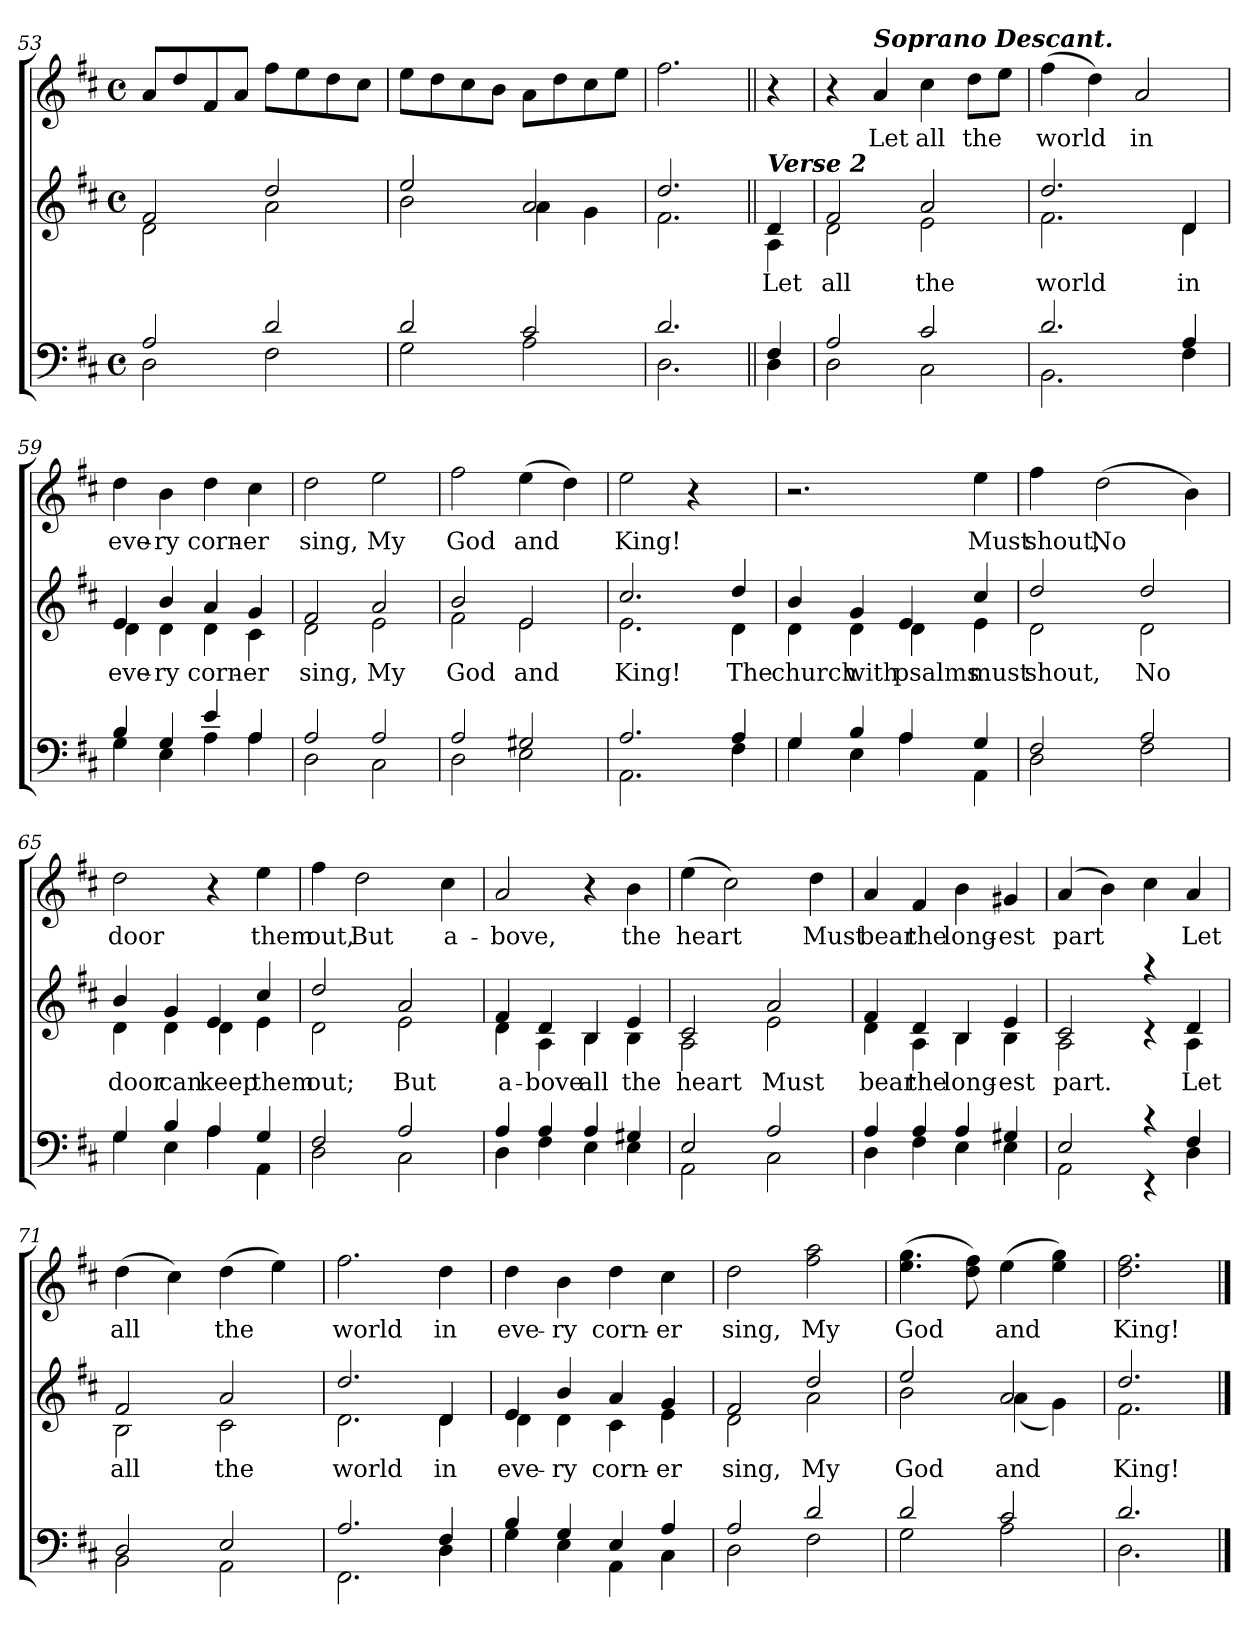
**kern	**kern	**text	**kern	**text
*part3	*part2	*part2	*part1	*part1
*staff3	*staff2	*staff2	*staff1	*staff1
*clefF4	*clefG2	*	*clefG2	*
*k[f#c#]	*k[f#c#]	*	*k[f#c#]	*
*D:	*D:	*	*D:	*
*M4/4	*M4/4	*	*M4/4	*
*met(c)	*met(c)	*	*met(c)	*
=53	=53	=53	=53	=53
*^	*^	*	*	*
2A/	2D\	2f#/	2d\	.	8a/L	.
.	.	.	.	.	8dd/	.
.	.	.	.	.	8f#/	.
.	.	.	.	.	8a/J	.
2d/	2F#\	2dd/	2a\	.	8ff#\L	.
.	.	.	.	.	8ee\	.
.	.	.	.	.	8dd\	.
.	.	.	.	.	8cc#\J	.
=54	=54	=54	=54	=54	=54	=54
2d/	2G\	2ee/	2b\	.	8ee\L	.
.	.	.	.	.	8dd\	.
.	.	.	.	.	8cc#\	.
.	.	.	.	.	8b\J	.
2c#/	2A\	2a/	4a\	.	8a\L	.
.	.	.	.	.	8dd\	.
.	.	.	4g\	.	8cc#\	.
.	.	.	.	.	8ee\J	.
!!LO:LB:g=z
=55	=55	=55	=55	=55	=55	=55
2.d/	2.D\	2.dd/	2.f#\	.	2.ff#\	.
=56||	=56||	=56||	=56||	=56||	=56||	=56||
!	!	!LO:TX:a:Bi:t=Verse 2	!	!	!	!
4F#/	4D\	4d/	4A\	Let	4r	.
=57	=57	=57	=57	=57	=57	=57
2A/	2D\	2f#/	2d\	all	4r	.
!	!	!	!	!	!LO:TX:a:Bi:t=Soprano Descant.	!
.	.	.	.	.	4a/	Let
2c#/	2C#\	2a/	2e\	the	4cc#\	all
.	.	.	.	.	8dd\L	the
.	.	.	.	.	8ee\J	.
=58	=58	=58	=58	=58	=58	=58
2.d/	2.BB\	2.dd/	2.f#\	world	(4ff#\	world
.	.	.	.	.	4dd\)	.
.	.	.	.	.	2a/	in
4A/	4F#\	4d/	4d\	in	.	.
=59	=59	=59	=59	=59	=59	=59
4B/	4G\	4e/	4d\	eve-	4dd\	eve-
4G/	4E\	4b/	4d\	-ry	4b\	-ry
4e/	4A\	4a/	4d\	corn-	4dd\	corn-
4A/	4A\	4g/	4c#\	-er	4cc#\	-er
=60	=60	=60	=60	=60	=60	=60
2A/	2D\	2f#/	2d\	sing,	2dd\	sing,
2A/	2C#\	2a/	2e\	My	2ee\	My
!!LO:LB:g=z
=61	=61	=61	=61	=61	=61	=61
2A/	2D\	2b/	2f#\	God	2ff#\	God
2G#X/	2E\	2e/	2e\	and	(4ee\	and
.	.	.	.	.	4dd\)	.
=62	=62	=62	=62	=62	=62	=62
2.A/	2.AA\	2.cc#/	2.e\	King!	2ee\	King!
.	.	.	.	.	4r	.
4A/	4F#\	4dd/	4d\	The	4ryy	.
=63	=63	=63	=63	=63	=63	=63
4G/	4G\	4b/	4d\	church	2.r	.
4B/	4E\	4g/	4d\	with	.	.
4A/	4A\	4e/	4d\	psalms	.	.
4G/	4AA\	4cc#/	4e\	must	4ee\	Must
=64	=64	=64	=64	=64	=64	=64
2F#/	2D\	2dd/	2d\	shout,	4ff#\	shout,
.	.	.	.	.	(2dd\	No
2A/	2F#\	2dd/	2d\	No	.	.
.	.	.	.	.	4b\)	.
=65	=65	=65	=65	=65	=65	=65
4G/	4G\	4b/	4d\	door	2dd\	door
4B/	4E\	4g/	4d\	can	.	.
4A/	4A\	4e/	4d\	keep	4r	.
4G/	4AA\	4cc#/	4e\	them	4ee\	them
=66	=66	=66	=66	=66	=66	=66
2F#/	2D\	2dd/	2d\	out;	4ff#\	out,
.	.	.	.	.	2dd\	But
2A/	2C#\	2a/	2e\	But	.	.
.	.	.	.	.	4cc#\	a-
!!LO:PB:g=z
=67	=67	=67	=67	=67	=67	=67
4A/	4D\	4f#/	4d\	a-	2a/	-bove,
4A/	4F#\	4d/	4A\	-bove	.	.
4A/	4E\	4B/	4B\	all	4r	.
4G#X/	4E\	4e/	4B\	the	4b\	the
=68	=68	=68	=68	=68	=68	=68
2E/	2AA\	2c#/	2A\	heart	(4ee\	heart
.	.	.	.	.	2cc#\)	.
2A/	2C#\	2a/	2e\	Must	.	.
.	.	.	.	.	4dd\	Must
=69	=69	=69	=69	=69	=69	=69
4A/	4D\	4f#/	4d\	bear	4a/	bear
4A/	4F#\	4d/	4A\	the	4f#/	the
4A/	4E\	4B/	4B\	long-	4b\	long-
4G#X/	4E\	4e/	4B\	-est	4g#X/	-est
=70	=70	=70	=70	=70	=70	=70
2E/	2AA\	2c#/	2A\	part.	(4a/	part
.	.	.	.	.	4b\)	.
4rc	4rEE	4raa	4rc	.	4cc#\	.
4F#/	4D\	4d/	4A\	Let	4a/	Let
=71	=71	=71	=71	=71	=71	=71
2D/	2BB\	2f#/	2B\	all	(4dd\	all
.	.	.	.	.	4cc#\)	.
2E/	2AA\	2a/	2c#\	the	(4dd\	the
.	.	.	.	.	4ee\)	.
=72	=72	=72	=72	=72	=72	=72
2.A/	2.FF#\	2.dd/	2.d\	world	2.ff#\	world
4F#/	4D\	4d/	4d\	in	4dd\	in
!!LO:LB:g=z
=73	=73	=73	=73	=73	=73	=73
4B/	4G\	4e/	4d\	eve-	4dd\	eve-
4G/	4E\	4b/	4d\	-ry	4b\	-ry
4E/	4AA\	4a/	4c#\	corn-	4dd\	corn-
4A/	4C#\	4g/	4e\	-er	4cc#\	-er
=74	=74	=74	=74	=74	=74	=74
2A/	2D\	2f#/	2d\	sing,	2dd\	sing,
2d/	2F#\	2dd/	2a\	My	2ff#\ 2aa\	My
=75	=75	=75	=75	=75	=75	=75
2d/	2G\	2ee/	2b\	God	(4.ee\ 4.gg\	God
.	.	.	.	.	8dd\ 8ff#\)	.
2c#/	2A\	2a/	(4a\	and	(4ee\	and
.	.	.	4g\)	.	4ee\ 4gg\)	.
=76	=76	=76	=76	=76	=76	=76
2.d/	2.D\	2.dd/	2.f#\	King!	2.dd\ 2.ff#\	King!
*v	*v	*	*	*	*	*
*	*v	*v	*	*	*
==	==	==	==	==
*-	*-	*-	*-	*-
